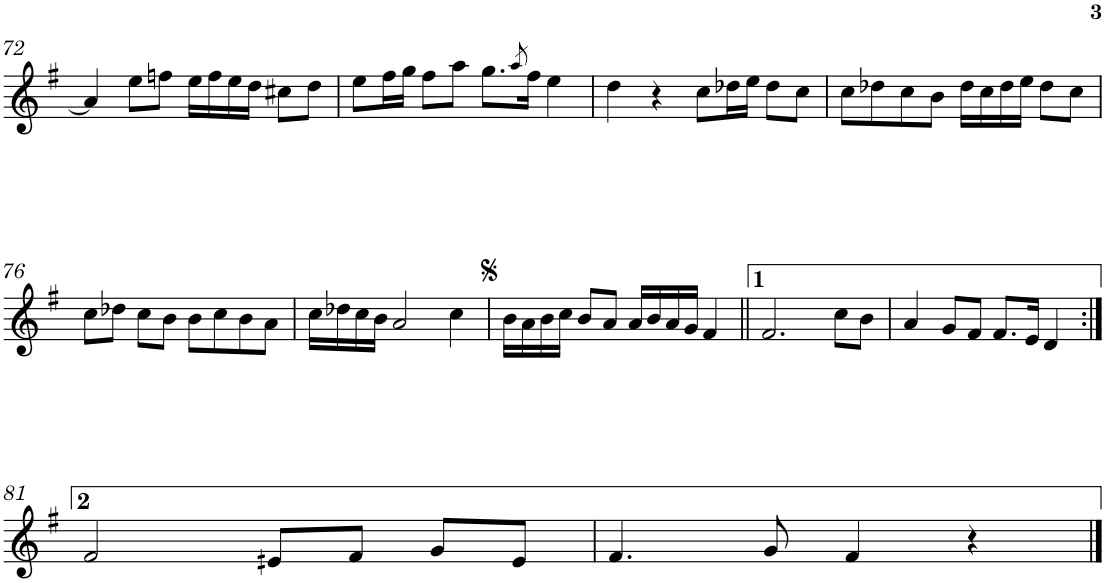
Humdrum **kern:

**kern
*part1
*staff1
*I"Piano
*I'Pno.
!!LO:PB:g=z
*clefG2
*k[f#]
*M4/4
*met(c)
=72
4a/]
8ee\L
8ffn\J
16ee\LL
16ff\
16ee\
16dd\JJ
8cc#X\L
8dd\J
=73
8ee\L
16ff#\L
16gg\JJ
8ff#\L
8aa\J
8.gg\L
8qaa/
16ff#\Jk
4ee\
=74
4dd\
4r
8cc\L
16dd-X\L
16ee\JJ
8dd-\L
8cc\J
=75
8cc\L
8dd-X\
8cc\
8b\J
16dd-\LL
16cc\
16dd-\
16ee\JJ
8dd-\L
8cc\J
!!LO:LB:g=z
=76
8cc\L
8dd-X\J
8cc\L
8b\J
8b\L
8cc\
8b\
8a\J
=77
16cc\LL
16dd-X\
16cc\
16b\JJ
2a/
4cc\
=78
16b\LL
16a\
16b\
16cc\JJ
8b/L
8a/J
16a/LL
16b/
16a/
16g/JJ
4f#/
=79||
2.f#/
8cc\L
8b\J
=80
4a/
8g/L
8f#/J
8.f#/L
16e/Jk
4d/
!!LO:LB:g=z
=81:|!
2f#/
8en/L
8f#/J
8g/L
8e/J
=82
4.f#/
8g/
4f#/
4r
==
*-
